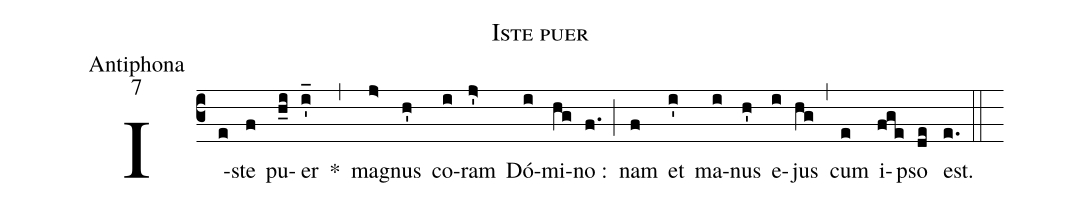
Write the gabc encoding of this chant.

name:Iste puer;
office-part:Antiphona;
mode:7;
%%
(c3) I(e)ste(f) pu(h_i)er(i'_) *(,) ma(j>)gnus(h') co(i)ram(j'>) Dó(i)mi(hg)no :(f.) (;) nam(f) et(i') ma(i)nus(h') e(i)jus(hg) (,) cum(e) i(fge)pso(de) est.(e.) (::)
